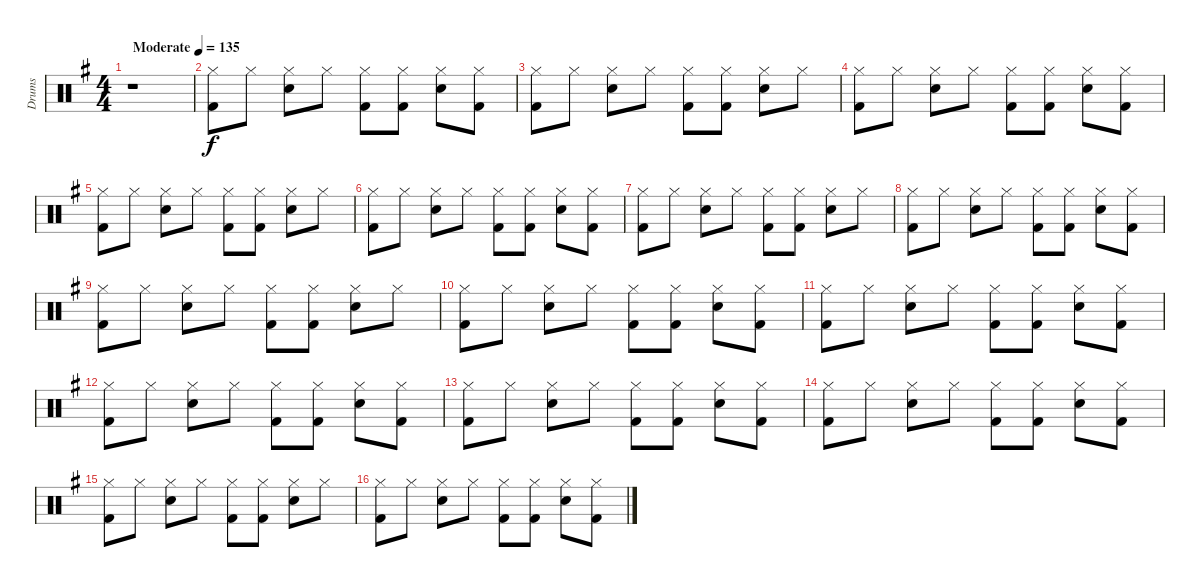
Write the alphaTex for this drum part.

\track ("Drums" "Drums") {instrument percussion}
\staff {score}
\articulation defaults
\ts (4 4)
\tempo (135 "Moderate")
\clef neutral
\ks g
r.1{dy f} |
("Hi-Hat (closed)" "Kick (hit) 2").8 "Hi-Hat (closed)".8 ("Hi-Hat (closed)" "Snare (hit) 2").8 "Hi-Hat (closed)".8 ("Hi-Hat (closed)" "Kick (hit) 2").8 ("Hi-Hat (closed)" "Kick (hit) 2").8 ("Hi-Hat (closed)" "Snare (hit) 2").8 ("Hi-Hat (closed)" "Kick (hit) 2").8 |
("Hi-Hat (closed)" "Kick (hit) 2").8 "Hi-Hat (closed)".8 ("Hi-Hat (closed)" "Snare (hit) 2").8 "Hi-Hat (closed)".8 ("Hi-Hat (closed)" "Kick (hit) 2").8 ("Hi-Hat (closed)" "Kick (hit) 2").8 ("Hi-Hat (closed)" "Snare (hit) 2").8 "Hi-Hat (closed)".8 |
("Hi-Hat (closed)" "Kick (hit) 2").8 "Hi-Hat (closed)".8 ("Hi-Hat (closed)" "Snare (hit) 2").8 "Hi-Hat (closed)".8 ("Hi-Hat (closed)" "Kick (hit) 2").8 ("Hi-Hat (closed)" "Kick (hit) 2").8 ("Hi-Hat (closed)" "Snare (hit) 2").8 ("Hi-Hat (closed)" "Kick (hit) 2").8 |
("Hi-Hat (closed)" "Kick (hit) 2").8 "Hi-Hat (closed)".8 ("Hi-Hat (closed)" "Snare (hit) 2").8 "Hi-Hat (closed)".8 ("Hi-Hat (closed)" "Kick (hit) 2").8 ("Hi-Hat (closed)" "Kick (hit) 2").8 ("Hi-Hat (closed)" "Snare (hit) 2").8 "Hi-Hat (closed)".8 |
("Hi-Hat (closed)" "Kick (hit) 2").8 "Hi-Hat (closed)".8 ("Hi-Hat (closed)" "Snare (hit) 2").8 "Hi-Hat (closed)".8 ("Hi-Hat (closed)" "Kick (hit) 2").8 ("Hi-Hat (closed)" "Kick (hit) 2").8 ("Hi-Hat (closed)" "Snare (hit) 2").8 ("Hi-Hat (closed)" "Kick (hit) 2").8 |
("Hi-Hat (closed)" "Kick (hit) 2").8 "Hi-Hat (closed)".8 ("Hi-Hat (closed)" "Snare (hit) 2").8 "Hi-Hat (closed)".8 ("Hi-Hat (closed)" "Kick (hit) 2").8 ("Hi-Hat (closed)" "Kick (hit) 2").8 ("Hi-Hat (closed)" "Snare (hit) 2").8 "Hi-Hat (closed)".8 |
("Hi-Hat (closed)" "Kick (hit) 2").8 "Hi-Hat (closed)".8 ("Hi-Hat (closed)" "Snare (hit) 2").8 "Hi-Hat (closed)".8 ("Hi-Hat (closed)" "Kick (hit) 2").8 ("Hi-Hat (closed)" "Kick (hit) 2").8 ("Hi-Hat (closed)" "Snare (hit) 2").8 ("Hi-Hat (closed)" "Kick (hit) 2").8 |
("Hi-Hat (closed)" "Kick (hit) 2").8 "Hi-Hat (closed)".8 ("Hi-Hat (closed)" "Snare (hit) 2").8 "Hi-Hat (closed)".8 ("Hi-Hat (closed)" "Kick (hit) 2").8 ("Hi-Hat (closed)" "Kick (hit) 2").8 ("Hi-Hat (closed)" "Snare (hit) 2").8 "Hi-Hat (closed)".8 |
("Hi-Hat (closed)" "Kick (hit) 2").8 "Hi-Hat (closed)".8 ("Hi-Hat (closed)" "Snare (hit) 2").8 "Hi-Hat (closed)".8 ("Hi-Hat (closed)" "Kick (hit) 2").8 ("Hi-Hat (closed)" "Kick (hit) 2").8 ("Hi-Hat (closed)" "Snare (hit) 2").8 ("Hi-Hat (closed)" "Kick (hit) 2").8 |
("Hi-Hat (closed)" "Kick (hit) 2").8 "Hi-Hat (closed)".8 ("Hi-Hat (closed)" "Snare (hit) 2").8 "Hi-Hat (closed)".8 ("Hi-Hat (closed)" "Kick (hit) 2").8 ("Hi-Hat (closed)" "Kick (hit) 2").8 ("Hi-Hat (closed)" "Snare (hit) 2").8 ("Hi-Hat (closed)" "Kick (hit) 2").8 |
("Hi-Hat (closed)" "Kick (hit) 2").8 "Hi-Hat (closed)".8 ("Hi-Hat (closed)" "Snare (hit) 2").8 "Hi-Hat (closed)".8 ("Hi-Hat (closed)" "Kick (hit) 2").8 ("Hi-Hat (closed)" "Kick (hit) 2").8 ("Hi-Hat (closed)" "Snare (hit) 2").8 ("Hi-Hat (closed)" "Kick (hit) 2").8 |
("Hi-Hat (closed)" "Kick (hit) 2").8 "Hi-Hat (closed)".8 ("Hi-Hat (closed)" "Snare (hit) 2").8 "Hi-Hat (closed)".8 ("Hi-Hat (closed)" "Kick (hit) 2").8 ("Hi-Hat (closed)" "Kick (hit) 2").8 ("Hi-Hat (closed)" "Snare (hit) 2").8 ("Hi-Hat (closed)" "Kick (hit) 2").8 |
("Hi-Hat (closed)" "Kick (hit) 2").8 "Hi-Hat (closed)".8 ("Hi-Hat (closed)" "Snare (hit) 2").8 "Hi-Hat (closed)".8 ("Hi-Hat (closed)" "Kick (hit) 2").8 ("Hi-Hat (closed)" "Kick (hit) 2").8 ("Hi-Hat (closed)" "Snare (hit) 2").8 ("Hi-Hat (closed)" "Kick (hit) 2").8 |
("Hi-Hat (closed)" "Kick (hit) 2").8 "Hi-Hat (closed)".8 ("Hi-Hat (closed)" "Snare (hit) 2").8 "Hi-Hat (closed)".8 ("Hi-Hat (closed)" "Kick (hit) 2").8 ("Hi-Hat (closed)" "Kick (hit) 2").8 ("Hi-Hat (closed)" "Snare (hit) 2").8 "Hi-Hat (closed)".8 |
("Hi-Hat (closed)" "Kick (hit) 2").8 "Hi-Hat (closed)".8 ("Hi-Hat (closed)" "Snare (hit) 2").8 "Hi-Hat (closed)".8 ("Hi-Hat (closed)" "Kick (hit) 2").8 ("Hi-Hat (closed)" "Kick (hit) 2").8 ("Hi-Hat (closed)" "Snare (hit) 2").8 ("Hi-Hat (closed)" "Kick (hit) 2").8
